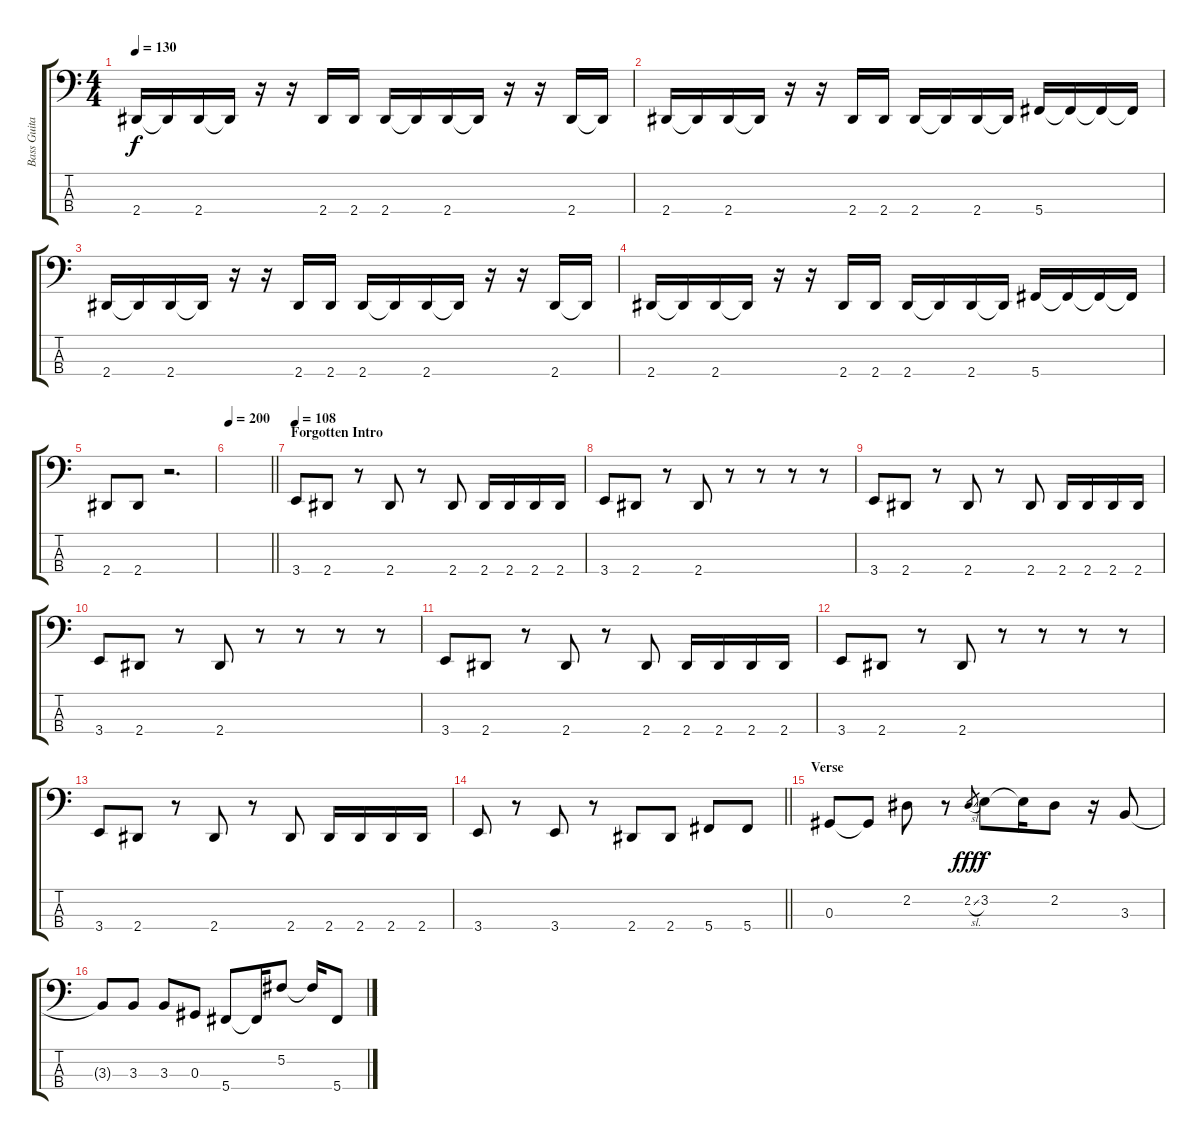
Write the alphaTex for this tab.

\track ("Bass Guitar - Pheonix" "Bass Guita") {instrument electricbassfinger}
\staff {score tabs}
\tuning (Gb2 Db2 Ab1 Db1) {hide}
\ts (4 4)
\tempo 130
\clef f4
\ks c
2.4.16{dy f} 2.4{t}.16 2.4.16 2.4{t}.16 r.16 r.16 2.4.16 2.4.16 2.4.16 2.4{t}.16 2.4.16 2.4{t}.16 r.16 r.16 2.4.16 2.4{t}.16 |
2.4.16 2.4{t}.16 2.4.16 2.4{t}.16 r.16 r.16 2.4.16 2.4.16 2.4.16 2.4{t}.16 2.4.16 2.4{t}.16 5.4.16 5.4{t}.16 5.4{t}.16 5.4{t}.16 |
2.4.16 2.4{t}.16 2.4.16 2.4{t}.16 r.16 r.16 2.4.16 2.4.16 2.4.16 2.4{t}.16 2.4.16 2.4{t}.16 r.16 r.16 2.4.16 2.4{t}.16 |
2.4.16 2.4{t}.16 2.4.16 2.4{t}.16 r.16 r.16 2.4.16 2.4.16 2.4.16 2.4{t}.16 2.4.16 2.4{t}.16 5.4.16 5.4{t}.16 5.4{t}.16 5.4{t}.16 |
2.4.8 2.4.8 r.2{d} |
\tempo 200
\barLineRight lightlight
|
\section ("" "Forgotten Intro")
\tempo 108
3.4.8 2.4.8 r.8 2.4.8 r.8 2.4.8 2.4.16 2.4.16 2.4.16 2.4.16 |
3.4.8 2.4.8 r.8 2.4.8 r.8 r.8 r.8 r.8 |
3.4.8 2.4.8 r.8 2.4.8 r.8 2.4.8 2.4.16 2.4.16 2.4.16 2.4.16 |
3.4.8 2.4.8 r.8 2.4.8 r.8 r.8 r.8 r.8 |
3.4.8 2.4.8 r.8 2.4.8 r.8 2.4.8 2.4.16 2.4.16 2.4.16 2.4.16 |
3.4.8 2.4.8 r.8 2.4.8 r.8 r.8 r.8 r.8 |
3.4.8 2.4.8 r.8 2.4.8 r.8 2.4.8 2.4.16 2.4.16 2.4.16 2.4.16 |
\barLineRight lightlight
3.4.8 r.8 3.4.8 r.8 2.4.8 2.4.8 5.4.8 5.4.8 |
\section ("" "Verse")
0.3.8 0.3{t}.8 2.2.8 r.8 2.2{sl}.8{gr dy fff} 3.2.8{dy f} 3.2{t}.16 2.2.8 r.16 3.3.8 |
3.3{t}.8 3.3.8 3.3.8 0.3.8 5.4.8 5.4{t}.16 5.2.8 5.2{t}.16 5.4.8
